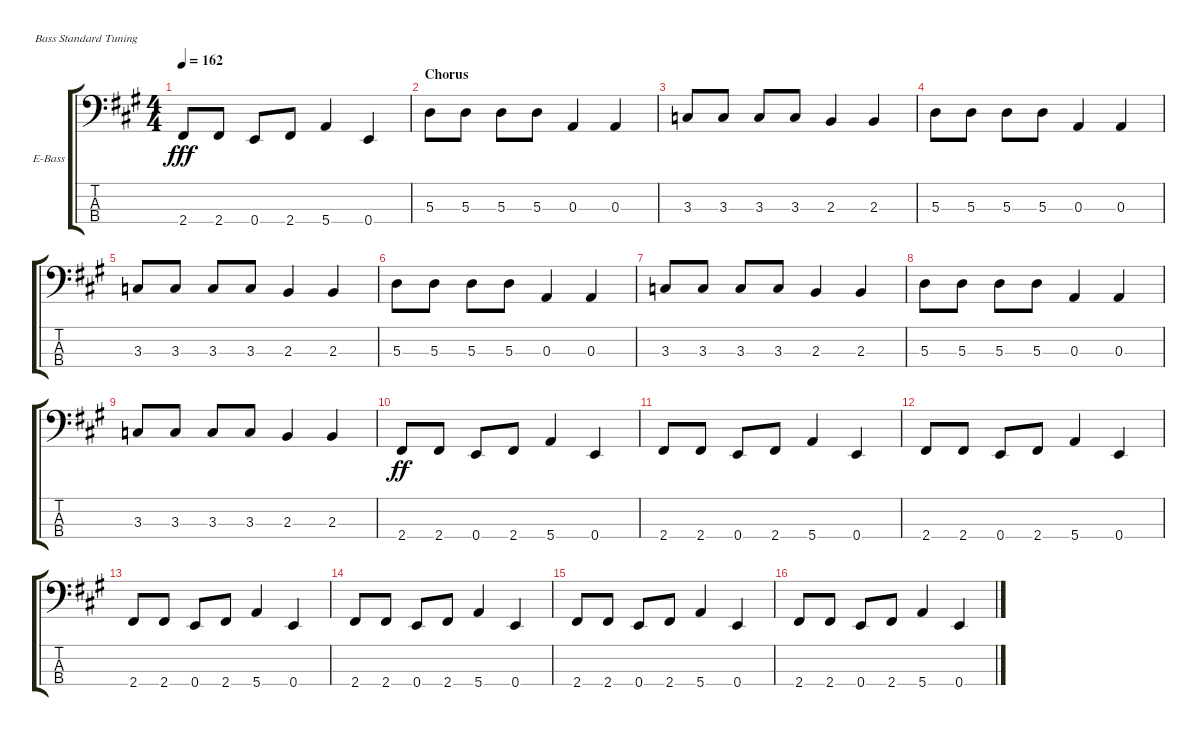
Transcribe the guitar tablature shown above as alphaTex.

\defaultSystemsLayout 4
\bracketExtendMode groupsimilarinstruments
\firstSystemTrackNameOrientation horizontal
\otherSystemsTrackNameOrientation horizontal
\track ("Bass" "E-Bass") {instrument electricbassfinger}
\staff {score tabs}
\tuning (G2 D2 A1 E1)
\ts (4 4)
\tempo 162
\clef f4
\scale
1.07062
\ks a
2.4.8{dy fff} 2.4.8 0.4.8 2.4.8 5.4.4 0.4.4 |
\section ("" "Chorus")
\scale
0.929382 5.3.8 5.3.8 5.3.8 5.3.8 0.3.4 0.3.4 |
\scale
1.07062 3.3.8 3.3.8 3.3.8 3.3.8 2.3.4 2.3.4 |
\scale
0.929382 5.3.8 5.3.8 5.3.8 5.3.8 0.3.4 0.3.4 |
\scale
1.07062 3.3.8 3.3.8 3.3.8 3.3.8 2.3.4 2.3.4 |
\scale
0.929382 5.3.8 5.3.8 5.3.8 5.3.8 0.3.4 0.3.4 |
\scale
1.07062 3.3.8 3.3.8 3.3.8 3.3.8 2.3.4 2.3.4 |
\scale
0.929382 5.3.8 5.3.8 5.3.8 5.3.8 0.3.4 0.3.4 |
\scale
1.07062 3.3.8 3.3.8 3.3.8 3.3.8 2.3.4 2.3.4 |
\scale
0.929382 2.4.8{dy ff} 2.4.8 0.4.8 2.4.8 5.4.4 0.4.4 |
\scale
1.07062 2.4.8 2.4.8 0.4.8 2.4.8 5.4.4 0.4.4 |
\scale
0.929382 2.4.8 2.4.8 0.4.8 2.4.8 5.4.4 0.4.4 |
\scale
1.07062 2.4.8 2.4.8 0.4.8 2.4.8 5.4.4 0.4.4 |
\scale
0.929382 2.4.8 2.4.8 0.4.8 2.4.8 5.4.4 0.4.4 |
\scale
1.07062 2.4.8 2.4.8 0.4.8 2.4.8 5.4.4 0.4.4 |
\scale
0.929382 2.4.8 2.4.8 0.4.8 2.4.8 5.4.4 0.4.4
